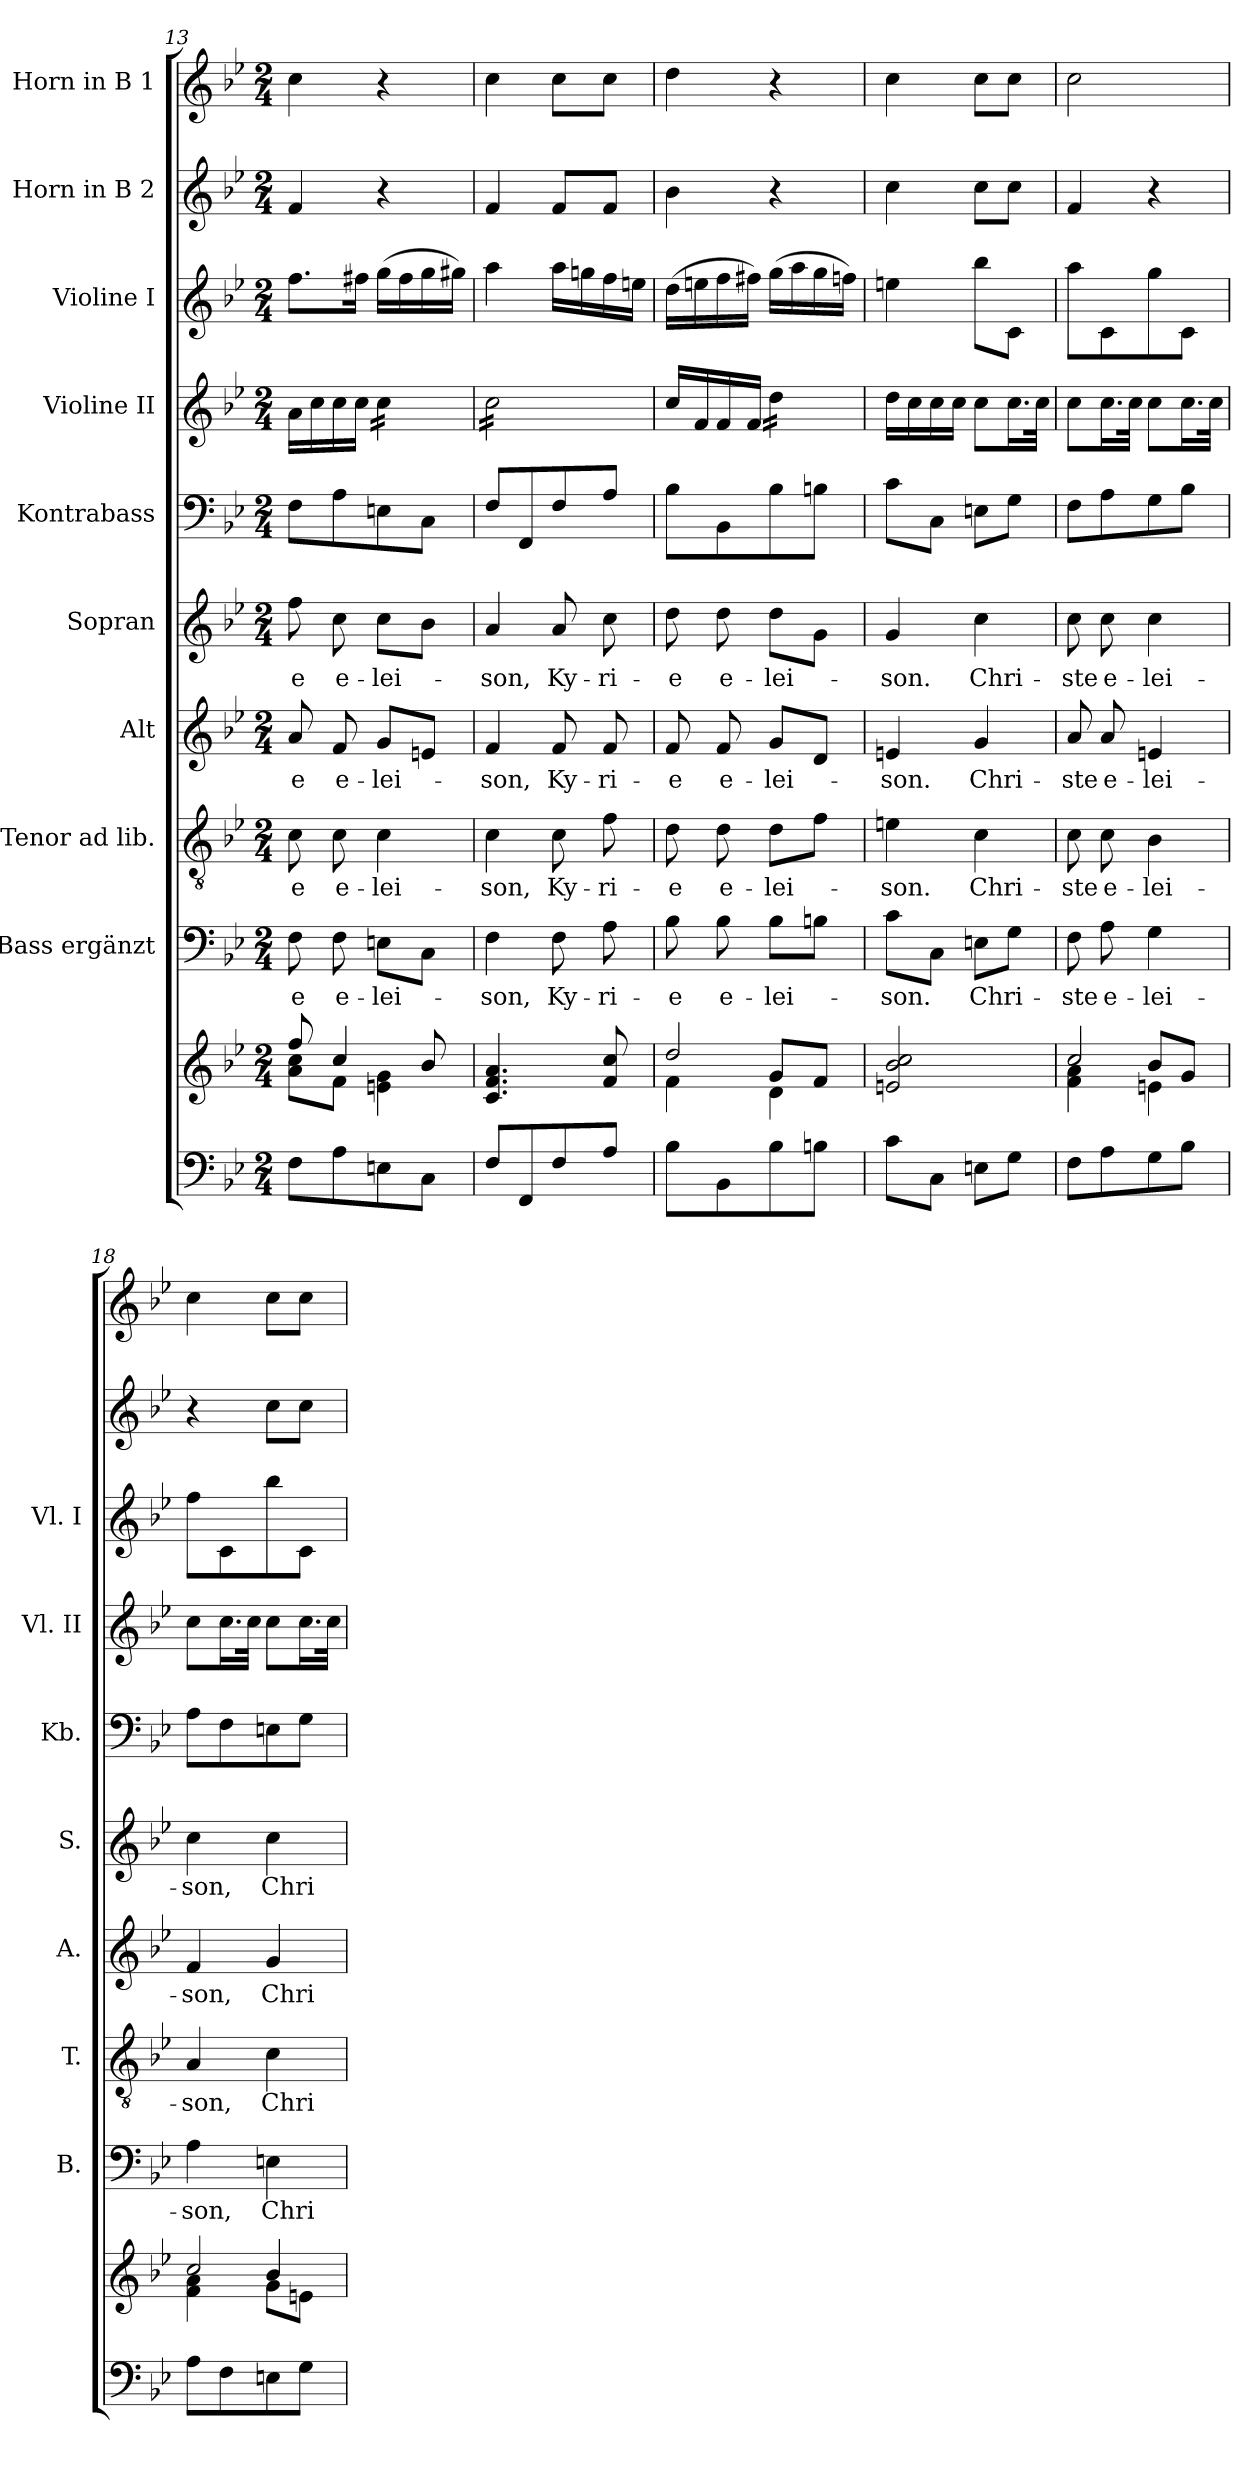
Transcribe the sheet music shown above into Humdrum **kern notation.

**kern	**kern	**kern	**text	**kern	**text	**kern	**text	**kern	**text	**kern	**kern	**kern	**kern	**kern
*part10	*part10	*part9	*part9	*part8	*part8	*part7	*part7	*part6	*part6	*part5	*part4	*part3	*part2	*part1
*staff11	*staff10	*staff9	*staff9	*staff8	*staff8	*staff7	*staff7	*staff6	*staff6	*staff5	*staff4	*staff3	*staff2	*staff1
*	*	*I"Bass ergänzt	*	*I"Tenor ad lib.	*	*I"Alt	*	*I"Sopran	*	*I"Kontrabass	*I"Violine II	*I"Violine I	*I"Horn in B 2	*I"Horn in B 1
*	*	*I'B.	*	*I'T.	*	*I'A.	*	*I'S.	*	*I'Kb.	*I'Vl. II	*I'Vl. I	*	*
*clefF4	*clefG2	*clefF4	*	*clefGv2	*	*clefG2	*	*clefG2	*	*clefF4	*clefG2	*clefG2	*clefG2	*clefG2
*	*	*	*	*	*	*	*	*	*	*ITrd7c12	*	*	*ITrd8c14	*ITrd8c14
*k[b-e-]	*k[b-e-]	*k[b-e-]	*	*k[b-e-]	*	*k[b-e-]	*	*k[b-e-]	*	*k[b-e-]	*k[b-e-]	*k[b-e-]	*k[b-e-]	*k[b-e-]
*B-:	*B-:	*B-:	*	*B-:	*	*B-:	*	*B-:	*	*B-:	*B-:	*B-:	*B-:	*B-:
*M2/4	*M2/4	*M2/4	*	*M2/4	*	*M2/4	*	*M2/4	*	*M2/4	*M2/4	*M2/4	*M2/4	*M2/4
=13	=13	=13	=13	=13	=13	=13	=13	=13	=13	=13	=13	=13	=13	=13
*	*^	*	*	*	*	*	*	*	*	*	*	*	*	*
!	!	!	!	!LO:LY:b	!	!LO:LY:b	!	!LO:LY:b	!	!LO:LY:b	!	!	!	!	!
8F\L	8ff/	8a\ 8cc\L	8F\	-e	8c\	-e	8a/	-e	8ff\	-e	8FF\L	16a\LL	8.ff\L	4F/	4c\
.	.	.	.	.	.	.	.	.	.	.	.	16cc\	.	.	.
!	!	!	!	!LO:LY:b	!	!LO:LY:b	!	!LO:LY:b	!	!LO:LY:b	!	!	!	!	!
8A\	4cc/	8f\J	8F\	e-	8c\	e-	8f/	e-	8cc\	e-	8AA\	16cc\	.	.	.
.	.	.	.	.	.	.	.	.	.	.	.	16cc\JJ	16ff#X\Jk	.	.
!	!	!	!	!LO:LY:b	!	!LO:LY:b	!	!LO:LY:b	!	!LO:LY:b	!	!	!	!	!
*	*	*	*	*	*	*	*	*	*	*	*	*tremolo	*	*	*
8En\	.	4en\ 4g\	8En\L	-lei-	4c\	-lei-	8g/L	-lei-	8cc\L	-lei-	8EEn\	16cc\LL	(>16gg\LL	4r	4r
.	.	.	.	.	.	.	.	.	.	.	.	16cc\	16ff#\	.	.
8C\J	8b-/	.	8C\J	.	.	.	8en/J	.	8b-\J	.	8CC\J	16cc\	16gg\	.	.
.	.	.	.	.	.	.	.	.	.	.	.	16cc\JJ	16gg#X\JJ)	.	.
*	*v	*v	*	*	*	*	*	*	*	*	*	*	*	*	*
=14	=14	=14	=14	=14	=14	=14	=14	=14	=14	=14	=14	=14	=14	=14
!	!	!	!LO:LY:b	!	!LO:LY:b	!	!LO:LY:b	!	!LO:LY:b	!	!	!	!	!
8F/L	4.c/ 4.f/ 4.a/	4F\	-son,	4c\	-son,	4f/	-son,	4a/	-son,	8FF/L	16cc\LL	4aa\	4F/	4c\
.	.	.	.	.	.	.	.	.	.	.	16cc\	.	.	.
8FF/	.	.	.	.	.	.	.	.	.	8FFF/	16cc\	.	.	.
.	.	.	.	.	.	.	.	.	.	.	16cc\	.	.	.
!	!	!	!LO:LY:b	!	!LO:LY:b	!	!LO:LY:b	!	!LO:LY:b	!	!	!	!	!
8F/	.	8F\	Ky-	8c\	Ky-	8f/	Ky-	8a/	Ky-	8FF/	16cc\	16aa\LL	8F/L	8c\L
.	.	.	.	.	.	.	.	.	.	.	16cc\	16ggn\	.	.
!	!	!	!LO:LY:b	!	!LO:LY:b	!	!LO:LY:b	!	!LO:LY:b	!	!	!	!	!
8A/J	8f/ 8cc/	8A\	-ri-	8f\	-ri-	8f/	-ri-	8cc\	-ri-	8AA/J	16cc\	16ff\	8F/J	8c\J
.	.	.	.	.	.	.	.	.	.	.	16cc\JJ	16een\JJ	.	.
*	*	*	*	*	*	*	*	*	*	*	*Xtremolo	*	*	*
!!LO:PB:g=z
=15	=15	=15	=15	=15	=15	=15	=15	=15	=15	=15	=15	=15	=15	=15
*	*^	*	*	*	*	*	*	*	*	*	*	*	*	*
*	*	*^	*	*	*	*	*	*	*	*	*	*	*	*	*
!	!	!	!	!	!LO:LY:b	!	!LO:LY:b	!	!LO:LY:b	!	!LO:LY:b	!	!	!	!	!
8B-\L	2dd/	4f\	4ryy	8B-\	-e	8d\	-e	8f/	-e	8dd\	-e	8BB-\L	16cc/LL	(>16dd\LL	4B-\	4d\
.	.	.	.	.	.	.	.	.	.	.	.	.	16f/	16een\	.	.
!	!	!	!	!	!LO:LY:b	!	!LO:LY:b	!	!LO:LY:b	!	!LO:LY:b	!	!	!	!	!
8BB-\	.	.	.	8B-\	e-	8d\	e-	8f/	e-	8dd\	e-	8BBB-\	16f/	16ff\	.	.
.	.	.	.	.	.	.	.	.	.	.	.	.	16f/JJ	16ff#X\JJ)	.	.
!	!	!	!	!	!LO:LY:b	!	!LO:LY:b	!	!LO:LY:b	!	!LO:LY:b	!	!	!	!	!
*	*	*	*	*	*	*	*	*	*	*	*	*	*tremolo	*	*	*
8B-\	.	4d\	8g/L	8B-\L	-lei-	8d\L	-lei-	8g/L	-lei-	8dd\L	-lei-	8BB-\	16dd\LL	(>16gg\LL	4r	4r
.	.	.	.	.	.	.	.	.	.	.	.	.	16dd\	16aa\	.	.
8Bn\J	.	.	8f/J	8Bn\J	.	8f\J	.	8d/J	.	8g\J	.	8BBn\J	16dd\	16gg\	.	.
.	.	.	.	.	.	.	.	.	.	.	.	.	16dd\JJ	16ffn\JJ)	.	.
*	*	*	*	*	*	*	*	*	*	*	*	*	*Xtremolo	*	*	*
*	*v	*v	*v	*	*	*	*	*	*	*	*	*	*	*	*	*
=16	=16	=16	=16	=16	=16	=16	=16	=16	=16	=16	=16	=16	=16	=16
!	!	!	!LO:LY:b	!	!LO:LY:b	!	!LO:LY:b	!	!LO:LY:b	!	!	!	!	!
8c\L	2en/ 2b-/ 2cc/	8c\L	-son.	4en\	-son.	4en/	-son.	4g/	-son.	8C\L	16dd\LL	4een\	4c\	4c\
.	.	.	.	.	.	.	.	.	.	.	16cc\	.	.	.
8C\J	.	8C\J	.	.	.	.	.	.	.	8CC\J	16cc\	.	.	.
.	.	.	.	.	.	.	.	.	.	.	16cc\JJ	.	.	.
!	!	!	!LO:LY:b	!	!LO:LY:b	!	!LO:LY:b	!	!LO:LY:b	!	!	!	!	!
8En\L	.	8En\L	Chri-	4c\	Chri-	4g/	Chri-	4cc\	Chri-	8EEn\L	8cc\L	8bb-\L	8c\L	8c\L
8G\J	.	8G\J	.	.	.	.	.	.	.	8GG\J	16.cc\L	8c\J	8c\J	8c\J
.	.	.	.	.	.	.	.	.	.	.	32cc\JJk	.	.	.
=17	=17	=17	=17	=17	=17	=17	=17	=17	=17	=17	=17	=17	=17	=17
*	*^	*	*	*	*	*	*	*	*	*	*	*	*	*
*	*	*^	*	*	*	*	*	*	*	*	*	*	*	*	*
!	!	!	!	!	!LO:LY:b	!	!LO:LY:b	!	!LO:LY:b	!	!LO:LY:b	!	!	!	!	!
8F\L	2cc/	4f\ 4a\	4ryy	8F\	-ste	8c\	-ste	8a/	-ste	8cc\	-ste	8FF\L	8cc\L	8aa\L	4F/	2c\
!	!	!	!	!	!LO:LY:b	!	!LO:LY:b	!	!LO:LY:b	!	!LO:LY:b	!	!	!	!	!
8A\	.	.	.	8A\	e-	8c\	e-	8a/	e-	8cc\	e-	8AA\	16.cc\L	8c\	.	.
.	.	.	.	.	.	.	.	.	.	.	.	.	32cc\JJk	.	.	.
!	!	!	!	!	!LO:LY:b	!	!LO:LY:b	!	!LO:LY:b	!	!LO:LY:b	!	!	!	!	!
8G\	.	4en\	8b-/L	4G\	-lei-	4B-\	-lei-	4en/	-lei-	4cc\	-lei-	8GG\	8cc\L	8gg\	4r	.
8B-\J	.	.	8g/J	.	.	.	.	.	.	.	.	8BB-\J	16.cc\L	8c\J	.	.
.	.	.	.	.	.	.	.	.	.	.	.	.	32cc\JJk	.	.	.
=18	=18	=18	=18	=18	=18	=18	=18	=18	=18	=18	=18	=18	=18	=18	=18	=18
!	!	!	!	!	!LO:LY:b	!	!LO:LY:b	!	!LO:LY:b	!	!LO:LY:b	!	!	!	!	!
8A\L	2cc/	4f\ 4a\	4ryy	4A\	-son,	4A/	-son,	4f/	-son,	4cc\	-son,	8AA\L	8cc\L	8ff\L	4r	4c\
8F\	.	.	.	.	.	.	.	.	.	.	.	8FF\	16.cc\L	8c\	.	.
.	.	.	.	.	.	.	.	.	.	.	.	.	32cc\JJk	.	.	.
!	!	!	!	!	!LO:LY:b	!	!LO:LY:b	!	!LO:LY:b	!	!LO:LY:b	!	!	!	!	!
8En\	.	8g\L	4b-/	4En\	Chri-	4c\	Chri-	4g/	Chri-	4cc\	Chri-	8EEn\	8cc\L	8bb-\	8c\L	8c\L
8G\J	.	8en\J	.	.	.	.	.	.	.	.	.	8GG\J	16.cc\L	8c\J	8c\J	8c\J
.	.	.	.	.	.	.	.	.	.	.	.	.	32cc\JJk	.	.	.
*	*v	*v	*v	*	*	*	*	*	*	*	*	*	*	*	*	*
=	=	=	=	=	=	=	=	=	=	=	=	=	=	=
*-	*-	*-	*-	*-	*-	*-	*-	*-	*-	*-	*-	*-	*-	*-
